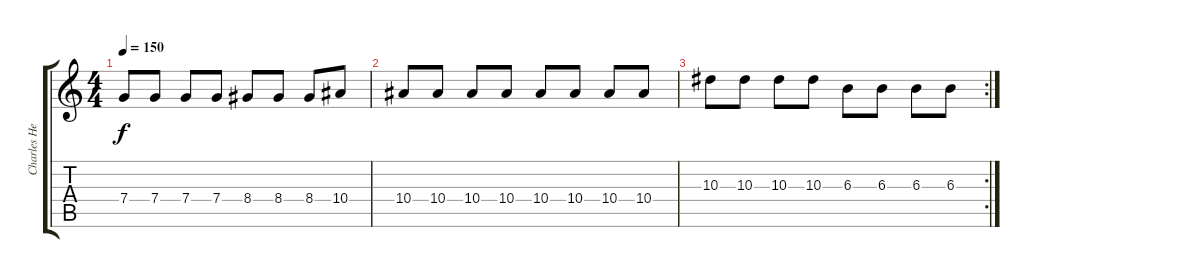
\track ("Charles Hedger" "Charles He") {instrument distortionguitar}
\staff {score tabs}
\tuning (D4 A3 F3 C3 G2 D2) {hide}
\ts (4 4)
\tempo 150
\clef g2
\ks c
7.4.8{dy f} 7.4.8 7.4.8 7.4.8 8.4.8 8.4.8 8.4.8 10.4.8 |
10.4.8 10.4.8 10.4.8 10.4.8 10.4.8 10.4.8 10.4.8 10.4.8 |
\rc 2
10.3.8 10.3.8 10.3.8 10.3.8 6.3.8 6.3.8 6.3.8 6.3.8
